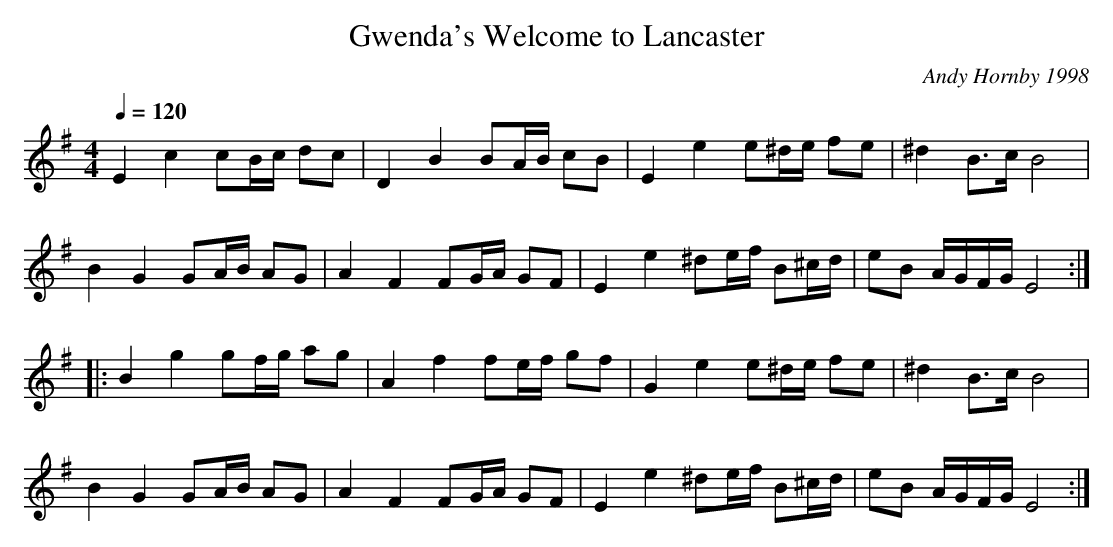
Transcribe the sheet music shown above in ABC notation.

X:1
T:Gwenda's Welcome to Lancaster
C:Andy Hornby 1998
L:1/8
M:4/4
Q:1/4=120
K:G
E2c2cB/2c/2 dc|D2B2BA/2B/2 cB|E2e2e^d/2e/2 fe|^d2B3/2c/2 B4|
B2G2GA/2B/2 AG|A2F2FG/2A/2 GF|E2e2^de/2f/2 B^c/2d/2|eB A/2G/2F/2G/2 E4:|
|:B2g2gf/2g/2 ag|A2f2fe/2f/2 gf|G2e2e^d/2e/2 fe|^d2B3/2c/2 B4|
B2G2GA/2B/2 AG|A2F2FG/2A/2 GF|E2e2^de/2f/2 B^c/2d/2|eB A/2G/2F/2G/2 E4:|
